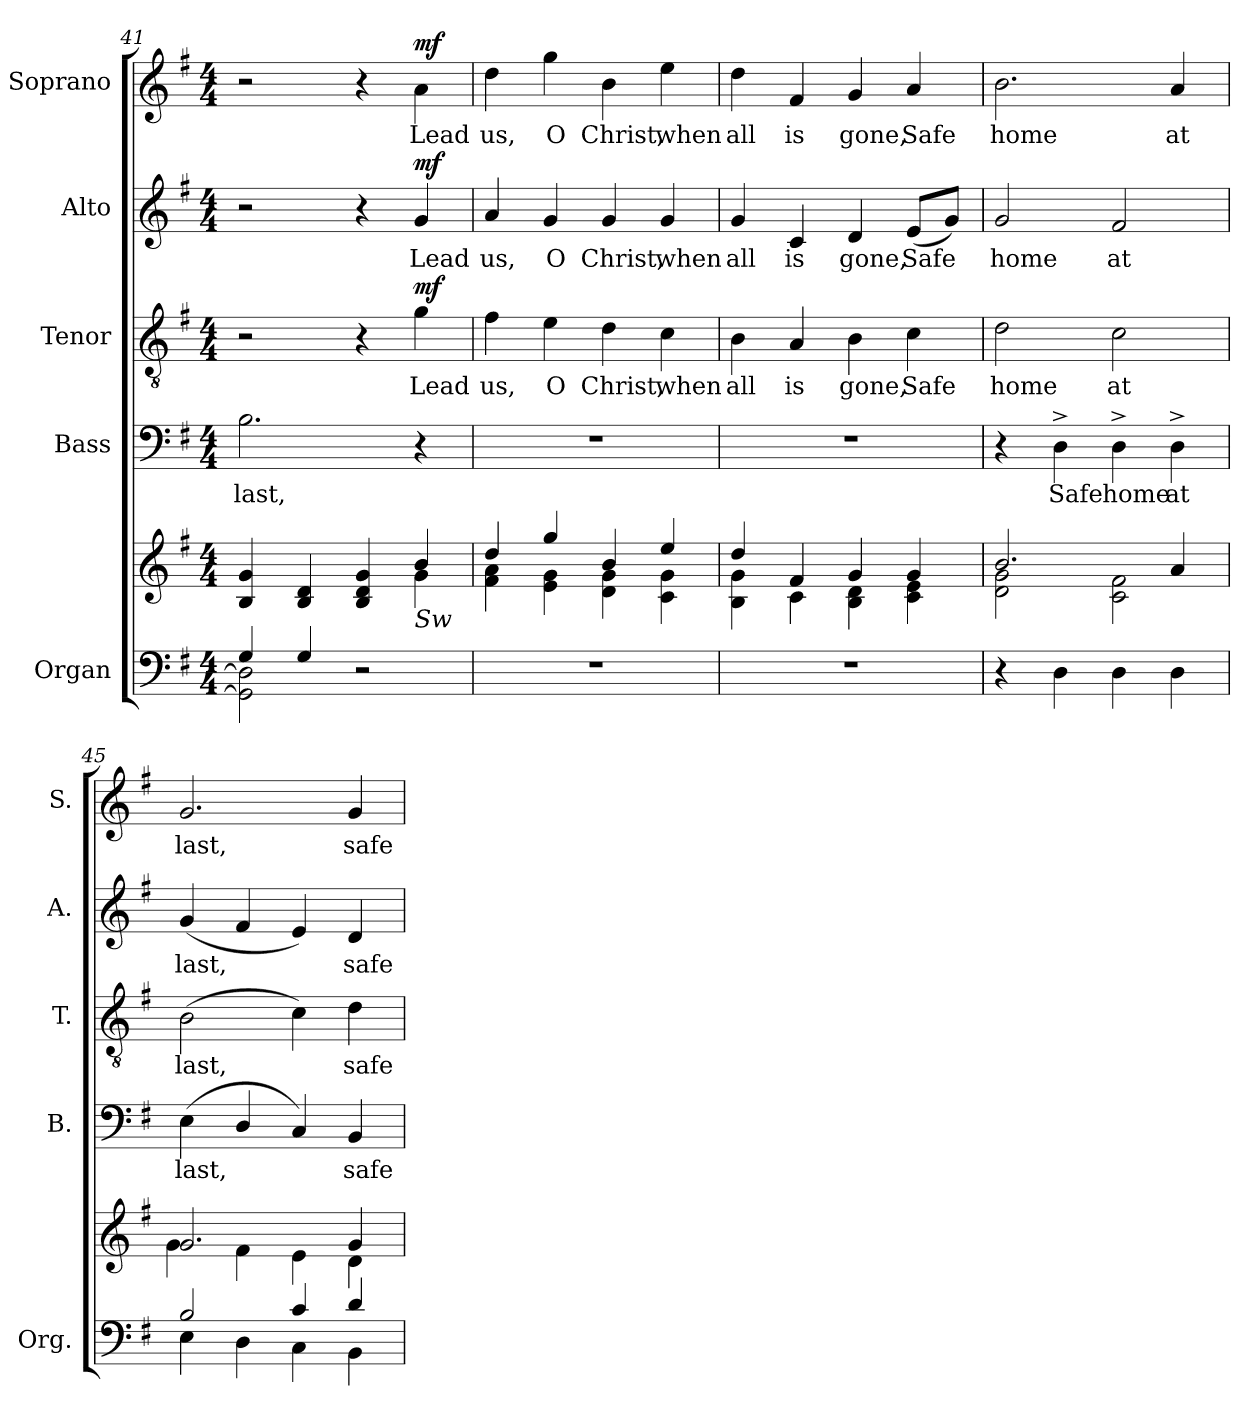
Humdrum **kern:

**kern	**kern	**kern	**text	**kern	**text	**dynam	**kern	**text	**dynam	**kern	**text	**dynam
*part5	*part5	*part4	*part4	*part3	*part3	*part3	*part2	*part2	*part2	*part1	*part1	*part1
*staff6	*staff5	*staff4	*staff4	*staff3	*staff3	*staff3	*staff2	*staff2	*staff2	*staff1	*staff1	*staff1
*I"Organ	*	*I"Bass	*	*I"Tenor	*	*	*I"Alto	*	*	*I"Soprano	*	*
*I'Org.	*	*I'B.	*	*I'T.	*	*	*I'A.	*	*	*I'S.	*	*
!!LO:PB:g=z
*clefF4	*clefG2	*clefF4	*	*clefGv2	*	*	*clefG2	*	*	*clefG2	*	*
*	*	*	*	*ITrd7c12	*	*	*	*	*	*	*	*
*k[f#]	*k[f#]	*k[f#]	*	*k[f#]	*	*	*k[f#]	*	*	*k[f#]	*	*
*G:	*G:	*G:	*	*G:	*	*	*G:	*	*	*G:	*	*
*M4/4	*M4/4	*M4/4	*	*M4/4	*	*	*M4/4	*	*	*M4/4	*	*
=41	=41	=41	=41	=41	=41	=41	=41	=41	=41	=41	=41	=41
*^	*^	*	*	*	*	*	*	*	*	*	*	*
!	!	!	!	!	!LO:LY:b:color=#000000	!	!	!	!	!	!	!	!	!
4Gi/	2GGi\] 2Di]	2.ryy	4Bi/ 4gi	2.Bi\	last,	2r	.	.	2r	.	.	2r	.	.
4Gi/	.	.	4Bi/ 4di	.	.	.	.	.	.	.	.	.	.	.
2ryy	2r	.	4Bi/ 4di 4gi	.	.	4r	.	.	4r	.	.	4r	.	.
!	!	!	!	!	!	!	!LO:LY:b:color=#000000	!	!	!	!	!	!	!
!	!	!	!	!	!	!	!	!	!	!LO:LY:b:color=#000000	!	!	!	!
!	!	!LO:TX:b:i:t=Sw	!	!	!	!	!	!	!	!	!	!	!	!
!	!	!	!	!	!	!	!	!	!	!	!	!	!LO:LY:b:color=#000000	!
.	.	4bi/	4gi\	4r	.	4Gi\	Lead	mf	4gi/	Lead	mf	4ai\	Lead	mf
*v	*v	*	*	*	*	*	*	*	*	*	*	*	*	*
=42	=42	=42	=42	=42	=42	=42	=42	=42	=42	=42	=42	=42	=42
!	!	!	!	!	!	!LO:LY:b:color=#000000	!	!	!	!	!	!	!
!	!	!	!	!	!	!	!	!	!LO:LY:b:color=#000000	!	!	!	!
!	!	!	!	!	!	!	!	!	!	!	!	!LO:LY:b:color=#000000	!
1r	4ddi/	4f#i\ 4ai	1r	.	4F#i\	us,	.	4ai/	us,	.	4ddi\	us,	.
!	!	!	!	!	!	!LO:LY:b:color=#000000	!	!	!	!	!	!	!
!	!	!	!	!	!	!	!	!	!LO:LY:b:color=#000000	!	!	!	!
!	!	!	!	!	!	!	!	!	!	!	!	!LO:LY:b:color=#000000	!
.	4ggi/	4ei\ 4gi	.	.	4Ei\	O	.	4gi/	O	.	4ggi\	O	.
!	!	!	!	!	!	!LO:LY:b:color=#000000	!	!	!	!	!	!	!
!	!	!	!	!	!	!	!	!	!LO:LY:b:color=#000000	!	!	!	!
!	!	!	!	!	!	!	!	!	!	!	!	!LO:LY:b:color=#000000	!
.	4bi/	4di\ 4gi	.	.	4Di\	Christ,	.	4gi/	Christ,	.	4bi\	Christ,	.
!	!	!	!	!	!	!LO:LY:b:color=#000000	!	!	!	!	!	!	!
!	!	!	!	!	!	!	!	!	!LO:LY:b:color=#000000	!	!	!	!
!	!	!	!	!	!	!	!	!	!	!	!	!LO:LY:b:color=#000000	!
.	4eei/	4ci\ 4gi	.	.	4Ci\	when	.	4gi/	when	.	4eei\	when	.
=43	=43	=43	=43	=43	=43	=43	=43	=43	=43	=43	=43	=43	=43
!	!	!	!	!	!	!LO:LY:b:color=#000000	!	!	!	!	!	!	!
!	!	!	!	!	!	!	!	!	!LO:LY:b:color=#000000	!	!	!	!
!	!	!	!	!	!	!	!	!	!	!	!	!LO:LY:b:color=#000000	!
1r	4ddi/	4Bi\ 4gi	1r	.	4BBi\	all	.	4gi/	all	.	4ddi\	all	.
!	!	!	!	!	!	!LO:LY:b:color=#000000	!	!	!	!	!	!	!
!	!	!	!	!	!	!	!	!	!LO:LY:b:color=#000000	!	!	!	!
!	!	!	!	!	!	!	!	!	!	!	!	!LO:LY:b:color=#000000	!
.	4f#i/	4ci\	.	.	4AAi/	is	.	4ci/	is	.	4f#i/	is	.
!	!	!	!	!	!	!LO:LY:b:color=#000000	!	!	!	!	!	!	!
!	!	!	!	!	!	!	!	!	!LO:LY:b:color=#000000	!	!	!	!
!	!	!	!	!	!	!	!	!	!	!	!	!LO:LY:b:color=#000000	!
.	4gi/	4Bi\ 4di	.	.	4BBi\	gone,	.	4di/	gone,	.	4gi/	gone,	.
!	!	!	!	!	!	!LO:LY:b:color=#000000	!	!	!	!	!	!	!
!	!	!	!	!	!	!	!	!	!LO:LY:b:color=#000000	!	!	!	!
!	!	!	!	!	!	!	!	!	!	!	!	!LO:LY:b:color=#000000	!
.	4gi/	4ci\ 4ei	.	.	4Ci\	Safe	.	(8ei/L	Safe	.	4ai/	Safe	.
.	.	.	.	.	.	.	.	8gi/J)	.	.	.	.	.
=44	=44	=44	=44	=44	=44	=44	=44	=44	=44	=44	=44	=44	=44
!	!	!	!	!	!	!LO:LY:b:color=#000000	!	!	!	!	!	!	!
!	!	!	!	!	!	!	!	!	!LO:LY:b:color=#000000	!	!	!	!
!	!	!	!	!	!	!	!	!	!	!	!	!LO:LY:b:color=#000000	!
4r	2.bi/	2di\ 2gi	4r	.	2Di\	home	.	2gi/	home	.	2.bi\	home	.
!	!	!	!	!LO:LY:b:color=#000000	!	!	!	!	!	!	!	!	!
4Di\	.	.	4D^i\	Safe	.	.	.	.	.	.	.	.	.
!	!	!	!	!LO:LY:b:color=#000000	!	!	!	!	!	!	!	!	!
!	!	!	!	!	!	!LO:LY:b:color=#000000	!	!	!	!	!	!	!
!	!	!	!	!	!	!	!	!	!LO:LY:b:color=#000000	!	!	!	!
4Di\	.	2ci\ 2f#i	4D^i\	home	2Ci\	at	.	2f#i/	at	.	.	.	.
!	!	!	!	!LO:LY:b:color=#000000	!	!	!	!	!	!	!	!	!
!	!	!	!	!	!	!	!	!	!	!	!	!LO:LY:b:color=#000000	!
4Di\	4ai/	.	4D^i\	at	.	.	.	.	.	.	4ai/	at	.
=45	=45	=45	=45	=45	=45	=45	=45	=45	=45	=45	=45	=45	=45
*^	*	*	*	*	*	*	*	*	*	*	*	*	*
!	!	!	!	!	!LO:LY:b:color=#000000	!	!	!	!	!	!	!	!	!
!	!	!	!	!	!	!	!LO:LY:b:color=#000000	!	!	!	!	!	!	!
!	!	!	!	!	!	!	!	!	!	!LO:LY:b:color=#000000	!	!	!	!
!	!	!	!	!	!	!	!	!	!	!	!	!	!LO:LY:b:color=#000000	!
2Bi/	4Ei\	2.gi/	4gi\	(4Ei\	last,	(2BBi\	last,	.	(4gi/	last,	.	2.gi/	last,	.
.	4Di\	.	4f#i\	4Di/	.	.	.	.	4f#i/	.	.	.	.	.
4ci/	4Ci\	.	4ei\	4Ci/)	.	4Ci\)	.	.	4ei/)	.	.	.	.	.
!	!	!	!	!	!LO:LY:b:color=#000000	!	!	!	!	!	!	!	!	!
!	!	!	!	!	!	!	!LO:LY:b:color=#000000	!	!	!	!	!	!	!
!	!	!	!	!	!	!	!	!	!	!LO:LY:b:color=#000000	!	!	!	!
!	!	!	!	!	!	!	!	!	!	!	!	!	!LO:LY:b:color=#000000	!
4di/	4BBi\	4gi/	4di\	4BBi/	safe	4Di\	safe	.	4di/	safe	.	4gi/	safe	.
*v	*v	*	*	*	*	*	*	*	*	*	*	*	*	*
*	*v	*v	*	*	*	*	*	*	*	*	*	*	*
=	=	=	=	=	=	=	=	=	=	=	=	=
*-	*-	*-	*-	*-	*-	*-	*-	*-	*-	*-	*-	*-
